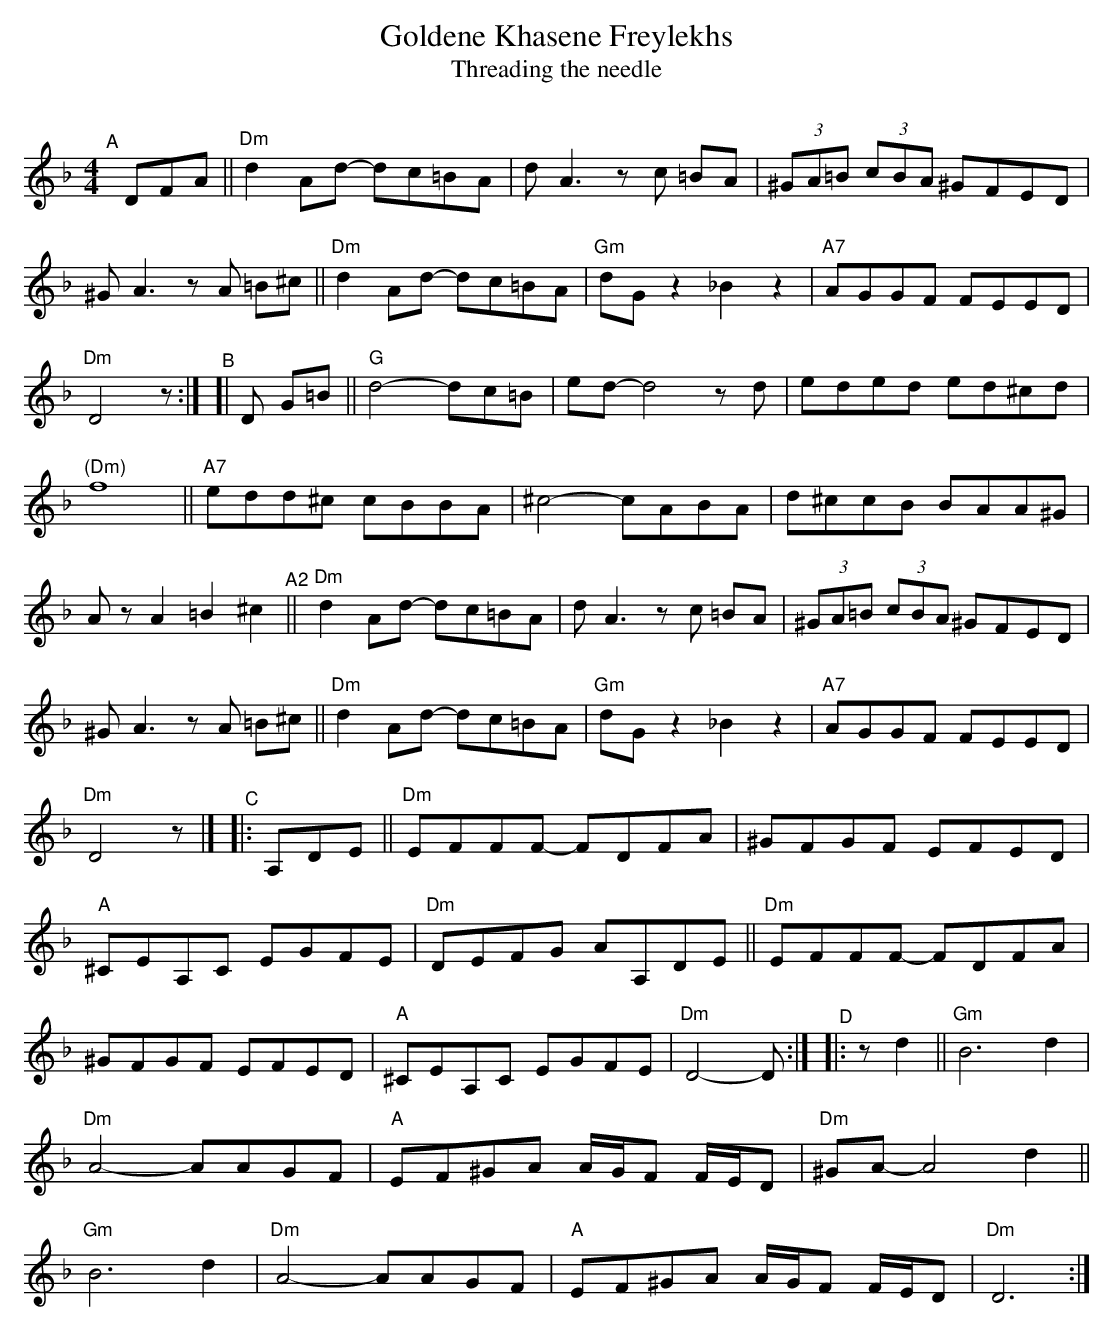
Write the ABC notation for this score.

X:1
T: Goldene Khasene Freylekhs
T: Threading the needle
C:
M: 4/4
L: 1/8
K: Dm
"^A"[|] DFA ||\
"Dm"d2Ad- dc=BA | dA3 zc  =BA | (3^GA=B (3cBA ^GFED | ^GA3 zA =B^c ||
"Dm"d2Ad- dc=BA | "Gm"dGz2 _B2z2 | "A7"AGGF FEED | "Dm"D4z :|
"^B"[| D G=B ||\
"G"d4- dc=B | ed- d4 zd | eded ed^cd | "(Dm)"f8 || "A7"edd^c cBBA | ^c4- cABA |
d^ccB BAA^G | AzA2 =B2^c2 "^A2"|| "Dm"d2Ad- dc=BA | dA3 zc  =BA | (3^GA=B (3cBA ^GFED |
^GA3 zA =B^c || "Dm"d2Ad- dc=BA | "Gm"dGz2 _B2z2 | "A7"AGGF FEED | "Dm"D4z |]
"^C"|: A,DE ||\
"Dm"EFFF- FDFA | ^GFGF EFED | "A"^CEA,C EGFE | "Dm"DEFG AA,DE ||
"Dm"EFFF- FDFA | ^GFGF EFED | "A"^CEA,C EGFE | "Dm"D4- D :|
"^D"|: zd2 ||\
"Gm"B6 d2 | "Dm"A4- AAGF | "A"EF^GA A/G/F F/E/D | "Dm"^GA- A4 d2 ||
"Gm"B6 d2 | "Dm"A4- AAGF | "A"EF^GA A/G/F F/E/D | "Dm"D6 :|
